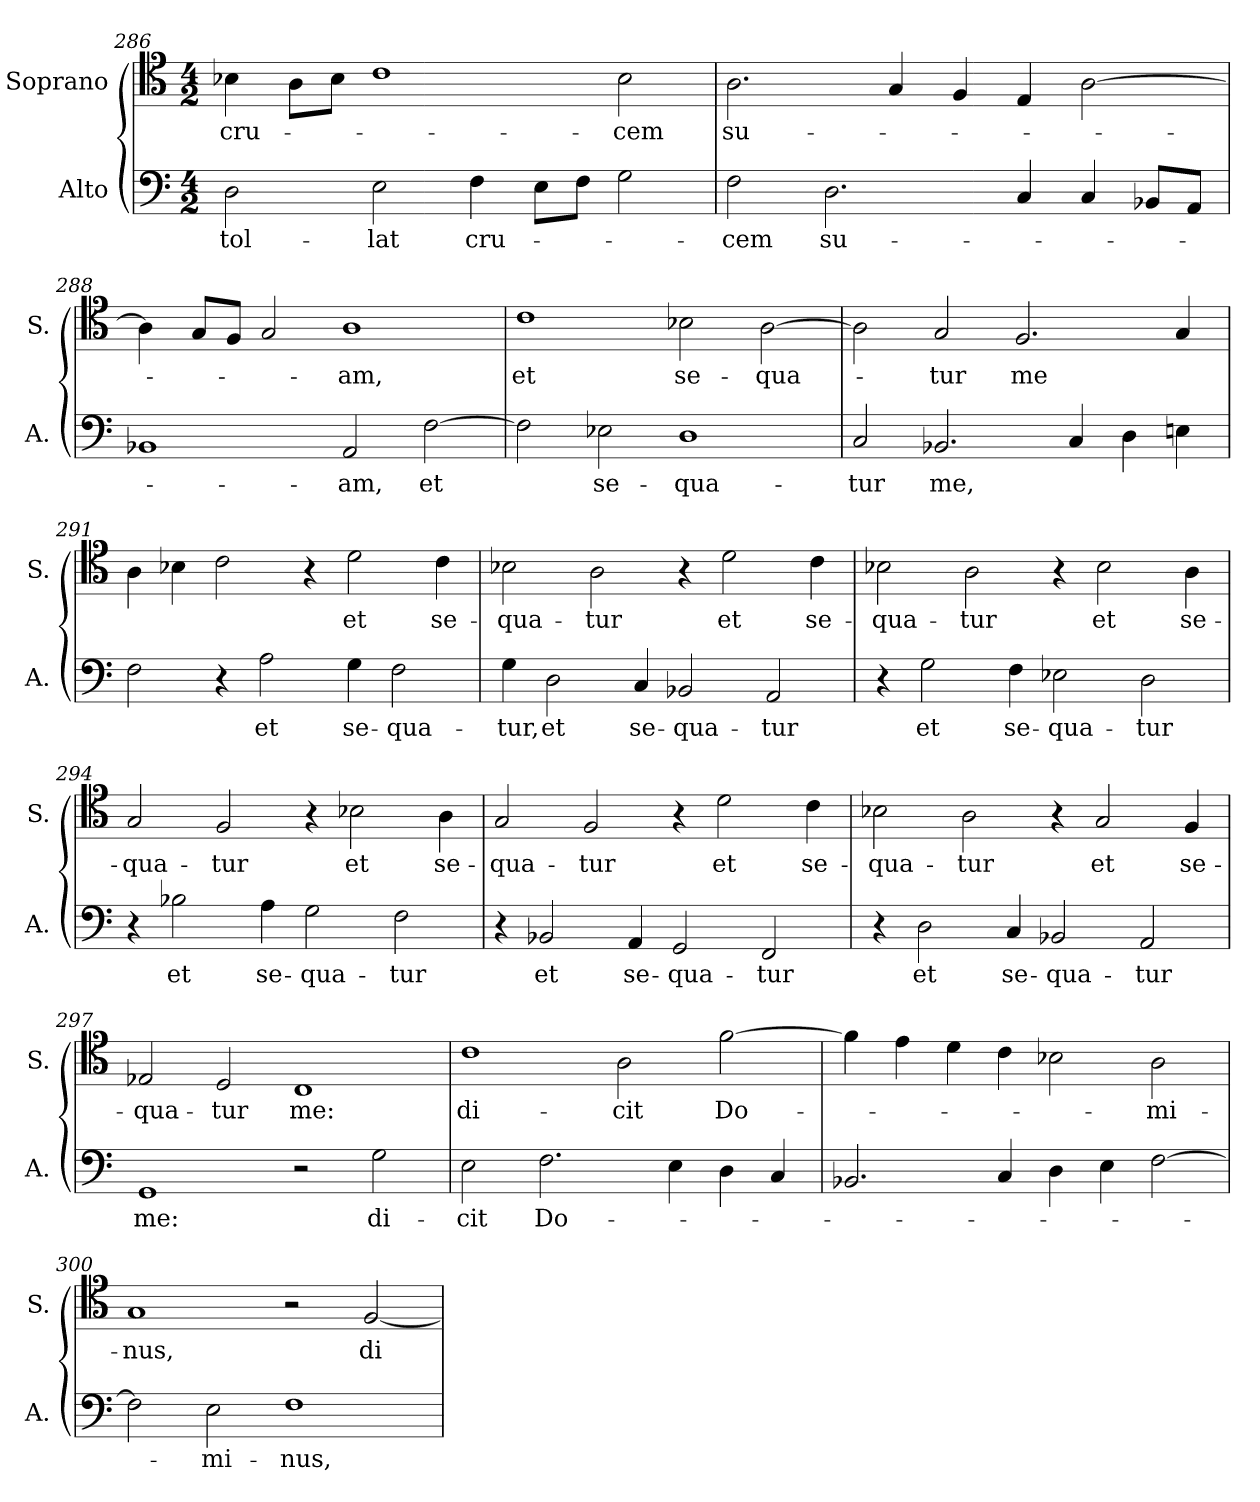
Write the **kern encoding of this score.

**kern	**text	**kern	**text
*part2	*part2	*part1	*part1
*staff2	*staff2	*staff1	*staff1
*I"Alto	*	*I"Soprano	*
*I'A.	*	*I'S.	*
*clefF4	*	*clefC4	*
*k[]	*	*k[]	*
*C:	*	*C:	*
*M4/2	*	*M4/2	*
=286	=286	=286	=286
!	!LO:LY:b:color=#000000	!	!
!	!	!	!LO:LY:b:color=#000000
2Di\	tol-	4B-Xi\	cru-
.	.	8Ai\L	.
.	.	8B-i\J	.
!	!LO:LY:b:color=#000000	!	!
2Ei\	-lat	1ci	.
!	!LO:LY:b:color=#000000	!	!
4Fi\	cru-	.	.
8Ei\L	.	.	.
8Fi\J	.	.	.
!	!	!	!LO:LY:b:color=#000000
2Gi\	.	2B-i\	-cem
=287	=287	=287	=287
!	!LO:LY:b:color=#000000	!	!
!	!	!	!LO:LY:b:color=#000000
2Fi\	-cem	2.Ai\	su-
!	!LO:LY:b:color=#000000	!	!
2.Di\	su-	.	.
.	.	4Gi/	.
.	.	4Fi/	.
4Ci/	.	4Ei/	.
4Ci/	.	[2Ai\	.
8BB-Xi/L	.	.	.
8AAi/J	.	.	.
=288	=288	=288	=288
1BB-Xi	.	4Ai\]	.
.	.	8Gi/L	.
.	.	8Fi/J	.
.	.	2Gi/	.
!	!LO:LY:b:color=#000000	!	!
!	!	!	!LO:LY:b:color=#000000
2AAi/	-am,	1Ai	-am,
!	!LO:LY:b:color=#000000	!	!
[2Fi\	et	.	.
!!LO:LB:g=z
=289	=289	=289	=289
!	!	!	!LO:LY:b:color=#000000
2Fi\]	.	1ci	et
!	!LO:LY:b:color=#000000	!	!
2E-Xi\	se-	.	.
!	!LO:LY:b:color=#000000	!	!
!	!	!	!LO:LY:b:color=#000000
1Di	-qua-	2B-Xi\	se-
!	!	!	!LO:LY:b:color=#000000
.	.	[2Ai\	-qua-
=290	=290	=290	=290
!	!LO:LY:b:color=#000000	!	!
2Ci/	-tur	2Ai\]	.
!	!LO:LY:b:color=#000000	!	!
!	!	!	!LO:LY:b:color=#000000
2.BB-Xi/	me,	2Gi/	-tur
!	!	!	!LO:LY:b:color=#000000
.	.	2.Fi/	me
4Ci/	.	.	.
4Di\	.	.	.
4Eni\	.	4Gi/	.
=291	=291	=291	=291
2Fi\	.	4Ai\	.
.	.	4B-Xi\	.
4r	.	2ci\	.
!	!LO:LY:b:color=#000000	!	!
2Ai\	et	.	.
.	.	4r	.
!	!LO:LY:b:color=#000000	!	!
!	!	!	!LO:LY:b:color=#000000
4Gi\	se-	2di\	et
!	!LO:LY:b:color=#000000	!	!
2Fi\	-qua-	.	.
!	!	!	!LO:LY:b:color=#000000
.	.	4ci\	se-
=292	=292	=292	=292
!	!LO:LY:b:color=#000000	!	!
!	!	!	!LO:LY:b:color=#000000
4Gi\	-tur,	2B-Xi\	-qua-
!	!LO:LY:b:color=#000000	!	!
2Di\	et	.	.
!	!	!	!LO:LY:b:color=#000000
.	.	2Ai\	-tur
!	!LO:LY:b:color=#000000	!	!
4Ci/	se-	.	.
!	!LO:LY:b:color=#000000	!	!
2BB-Xi/	-qua-	4r	.
!	!	!	!LO:LY:b:color=#000000
.	.	2di\	et
!	!LO:LY:b:color=#000000	!	!
2AAi/	-tur	.	.
!	!	!	!LO:LY:b:color=#000000
.	.	4ci\	se-
=293	=293	=293	=293
!	!	!	!LO:LY:b:color=#000000
4r	.	2B-Xi\	-qua-
!	!LO:LY:b:color=#000000	!	!
2Gi\	et	.	.
!	!	!	!LO:LY:b:color=#000000
.	.	2Ai\	-tur
!	!LO:LY:b:color=#000000	!	!
4Fi\	se-	.	.
!	!LO:LY:b:color=#000000	!	!
2E-Xi\	-qua-	4r	.
!	!	!	!LO:LY:b:color=#000000
.	.	2B-i\	et
!	!LO:LY:b:color=#000000	!	!
2Di\	-tur	.	.
!	!	!	!LO:LY:b:color=#000000
.	.	4Ai\	se-
=294	=294	=294	=294
!	!	!	!LO:LY:b:color=#000000
4r	.	2Gi/	-qua-
!	!LO:LY:b:color=#000000	!	!
2B-Xi\	et	.	.
!	!	!	!LO:LY:b:color=#000000
.	.	2Fi/	-tur
!	!LO:LY:b:color=#000000	!	!
4Ai\	se-	.	.
!	!LO:LY:b:color=#000000	!	!
2Gi\	-qua-	4r	.
!	!	!	!LO:LY:b:color=#000000
.	.	2B-Xi\	et
!	!LO:LY:b:color=#000000	!	!
2Fi\	-tur	.	.
!	!	!	!LO:LY:b:color=#000000
.	.	4Ai\	se-
!!LO:LB:g=z
=295	=295	=295	=295
!	!	!	!LO:LY:b:color=#000000
4r	.	2Gi/	-qua-
!	!LO:LY:b:color=#000000	!	!
2BB-Xi/	et	.	.
!	!	!	!LO:LY:b:color=#000000
.	.	2Fi/	-tur
!	!LO:LY:b:color=#000000	!	!
4AAi/	se-	.	.
!	!LO:LY:b:color=#000000	!	!
2GGi/	-qua-	4r	.
!	!	!	!LO:LY:b:color=#000000
.	.	2di\	et
!	!LO:LY:b:color=#000000	!	!
2FFi/	-tur	.	.
!	!	!	!LO:LY:b:color=#000000
.	.	4ci\	se-
=296	=296	=296	=296
!	!	!	!LO:LY:b:color=#000000
4r	.	2B-Xi\	-qua-
!	!LO:LY:b:color=#000000	!	!
2Di\	et	.	.
!	!	!	!LO:LY:b:color=#000000
.	.	2Ai\	-tur
!	!LO:LY:b:color=#000000	!	!
4Ci/	se-	.	.
!	!LO:LY:b:color=#000000	!	!
2BB-Xi/	-qua-	4r	.
!	!	!	!LO:LY:b:color=#000000
.	.	2Gi/	et
!	!LO:LY:b:color=#000000	!	!
2AAi/	-tur	.	.
!	!	!	!LO:LY:b:color=#000000
.	.	4Fi/	se-
=297	=297	=297	=297
!	!LO:LY:b:color=#000000	!	!
!	!	!	!LO:LY:b:color=#000000
1GGi	me:	2E-Xi/	-qua-
!	!	!	!LO:LY:b:color=#000000
.	.	2Di/	-tur
!	!	!	!LO:LY:b:color=#000000
2r	.	1Ci	me:
!	!LO:LY:b:color=#000000	!	!
2Gi\	di-	.	.
=298	=298	=298	=298
!	!LO:LY:b:color=#000000	!	!
!	!	!	!LO:LY:b:color=#000000
2Ei\	-cit	1ci	di-
!	!LO:LY:b:color=#000000	!	!
2.Fi\	Do-	.	.
!	!	!	!LO:LY:b:color=#000000
.	.	2Ai\	-cit
4Ei\	.	.	.
!	!	!	!LO:LY:b:color=#000000
4Di\	.	[2fi\	Do-
4Ci/	.	.	.
!!LO:LB:g=z
=299	=299	=299	=299
2.BB-Xi/	.	4fi\]	.
.	.	4ei\	.
.	.	4di\	.
4Ci/	.	4ci\	.
4Di\	.	2B-Xi\	.
4Ei\	.	.	.
!	!	!	!LO:LY:b:color=#000000
[2Fi\	.	2Ai\	-mi-
=300	=300	=300	=300
!	!	!	!LO:LY:b:color=#000000
2Fi\]	.	1Gi	-nus,
!	!LO:LY:b:color=#000000	!	!
2Ei\	-mi-	.	.
!	!LO:LY:b:color=#000000	!	!
1Fi	-nus,	2r	.
!	!	!	!LO:LY:b:color=#000000
.	.	[2Fi/	di-
=	=	=	=
*-	*-	*-	*-
